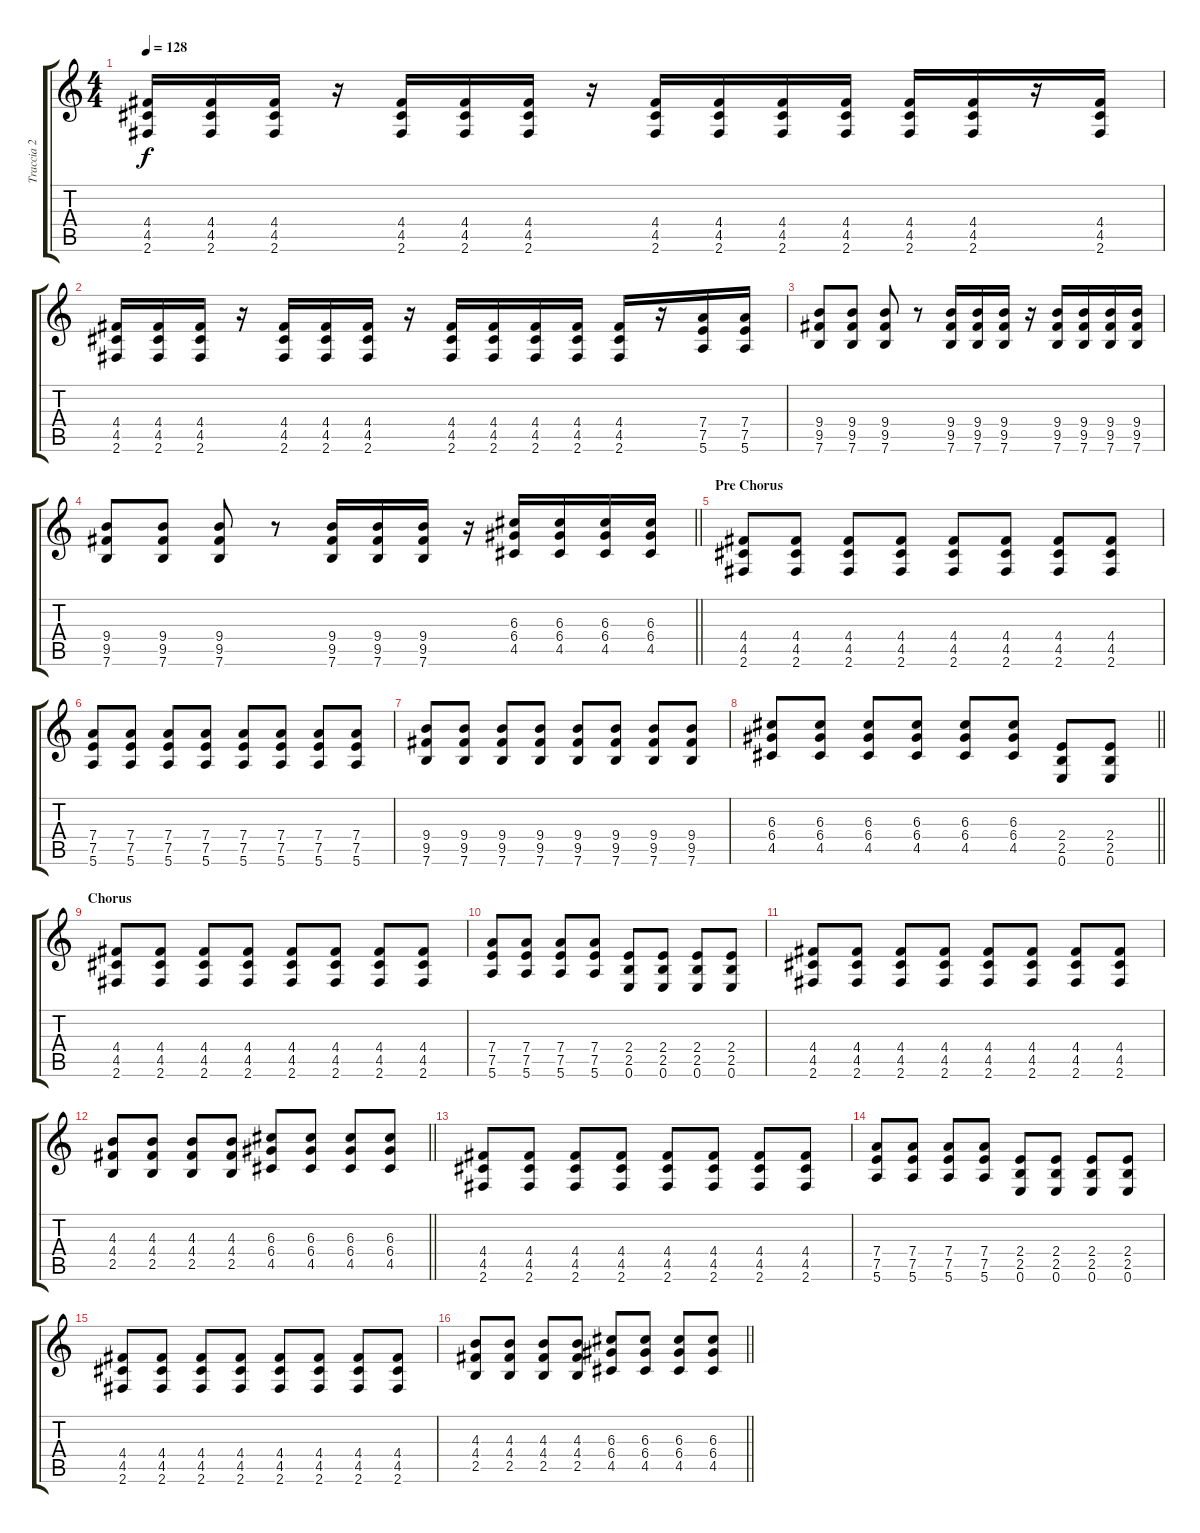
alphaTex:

\track ("Traccia 2" "Traccia 2") {instrument overdrivenguitar}
\staff {score tabs}
\tuning (E4 B3 G3 D3 A2 E2) {hide}
\ts (4 4)
\tempo 128
\clef g2
\ks c
(4.4 4.5 2.6).16{dy f} (4.4 4.5 2.6).16 (4.4 4.5 2.6).16 r.16 (4.4 4.5 2.6).16 (4.4 4.5 2.6).16 (4.4 4.5 2.6).16 r.16 (4.4 4.5 2.6).16 (4.4 4.5 2.6).16 (4.4 4.5 2.6).16 (4.4 4.5 2.6).16 (4.4 4.5 2.6).16 (4.4 4.5 2.6).16 r.16 (4.4 4.5 2.6).16 |
(4.4 4.5 2.6).16 (4.4 4.5 2.6).16 (4.4 4.5 2.6).16 r.16 (4.4 4.5 2.6).16 (4.4 4.5 2.6).16 (4.4 4.5 2.6).16 r.16 (4.4 4.5 2.6).16 (4.4 4.5 2.6).16 (4.4 4.5 2.6).16 (4.4 4.5 2.6).16 (4.4 4.5 2.6).16 r.16 (7.4 7.5 5.6).16 (7.4 7.5 5.6).16 |
(9.4 9.5 7.6).8 (9.4 9.5 7.6).8 (9.4 9.5 7.6).8 r.8 (9.4 9.5 7.6).16 (9.4 9.5 7.6).16 (9.4 9.5 7.6).16 r.16 (9.4 9.5 7.6).16 (9.4 9.5 7.6).16 (9.4 9.5 7.6).16 (9.4 9.5 7.6).16 |
\barLineRight lightlight
(9.4 9.5 7.6).8 (9.4 9.5 7.6).8 (9.4 9.5 7.6).8 r.8 (9.4 9.5 7.6).16 (9.4 9.5 7.6).16 (9.4 9.5 7.6).16 r.16 (6.3 6.4 4.5).16 (6.3 6.4 4.5).16 (6.3 6.4 4.5).16 (6.3 6.4 4.5).16 |
\section ("" "Pre Chorus")
(4.4 4.5 2.6).8 (4.4 4.5 2.6).8 (4.4 4.5 2.6).8 (4.4 4.5 2.6).8 (4.4 4.5 2.6).8 (4.4 4.5 2.6).8 (4.4 4.5 2.6).8 (4.4 4.5 2.6).8 |
(7.4 7.5 5.6).8 (7.4 7.5 5.6).8 (7.4 7.5 5.6).8 (7.4 7.5 5.6).8 (7.4 7.5 5.6).8 (7.4 7.5 5.6).8 (7.4 7.5 5.6).8 (7.4 7.5 5.6).8 |
(9.4 9.5 7.6).8 (9.4 9.5 7.6).8 (9.4 9.5 7.6).8 (9.4 9.5 7.6).8 (9.4 9.5 7.6).8 (9.4 9.5 7.6).8 (9.4 9.5 7.6).8 (9.4 9.5 7.6).8 |
\barLineRight lightlight
(6.3 6.4 4.5).8 (6.3 6.4 4.5).8 (6.3 6.4 4.5).8 (6.3 6.4 4.5).8 (6.3 6.4 4.5).8 (6.3 6.4 4.5).8 (2.4 2.5 0.6).8 (2.4 2.5 0.6).8 |
\section ("" "Chorus")
(4.4 4.5 2.6).8 (4.4 4.5 2.6).8 (4.4 4.5 2.6).8 (4.4 4.5 2.6).8 (4.4 4.5 2.6).8 (4.4 4.5 2.6).8 (4.4 4.5 2.6).8 (4.4 4.5 2.6).8 |
(7.4 7.5 5.6).8 (7.4 7.5 5.6).8 (7.4 7.5 5.6).8 (7.4 7.5 5.6).8 (2.4 2.5 0.6).8 (2.4 2.5 0.6).8 (2.4 2.5 0.6).8 (2.4 2.5 0.6).8 |
(4.4 4.5 2.6).8 (4.4 4.5 2.6).8 (4.4 4.5 2.6).8 (4.4 4.5 2.6).8 (4.4 4.5 2.6).8 (4.4 4.5 2.6).8 (4.4 4.5 2.6).8 (4.4 4.5 2.6).8 |
\barLineRight lightlight
(4.3 4.4 2.5).8 (4.3 4.4 2.5).8 (4.3 4.4 2.5).8 (4.3 4.4 2.5).8 (6.3 6.4 4.5).8 (6.3 6.4 4.5).8 (6.3 6.4 4.5).8 (6.3 6.4 4.5).8 |
\section ("" "")
(4.4 4.5 2.6).8 (4.4 4.5 2.6).8 (4.4 4.5 2.6).8 (4.4 4.5 2.6).8 (4.4 4.5 2.6).8 (4.4 4.5 2.6).8 (4.4 4.5 2.6).8 (4.4 4.5 2.6).8 |
(7.4 7.5 5.6).8 (7.4 7.5 5.6).8 (7.4 7.5 5.6).8 (7.4 7.5 5.6).8 (2.4 2.5 0.6).8 (2.4 2.5 0.6).8 (2.4 2.5 0.6).8 (2.4 2.5 0.6).8 |
(4.4 4.5 2.6).8 (4.4 4.5 2.6).8 (4.4 4.5 2.6).8 (4.4 4.5 2.6).8 (4.4 4.5 2.6).8 (4.4 4.5 2.6).8 (4.4 4.5 2.6).8 (4.4 4.5 2.6).8 |
\barLineRight lightlight
(4.3 4.4 2.5).8 (4.3 4.4 2.5).8 (4.3 4.4 2.5).8 (4.3 4.4 2.5).8 (6.3 6.4 4.5).8 (6.3 6.4 4.5).8 (6.3 6.4 4.5).8 (6.3 6.4 4.5).8
